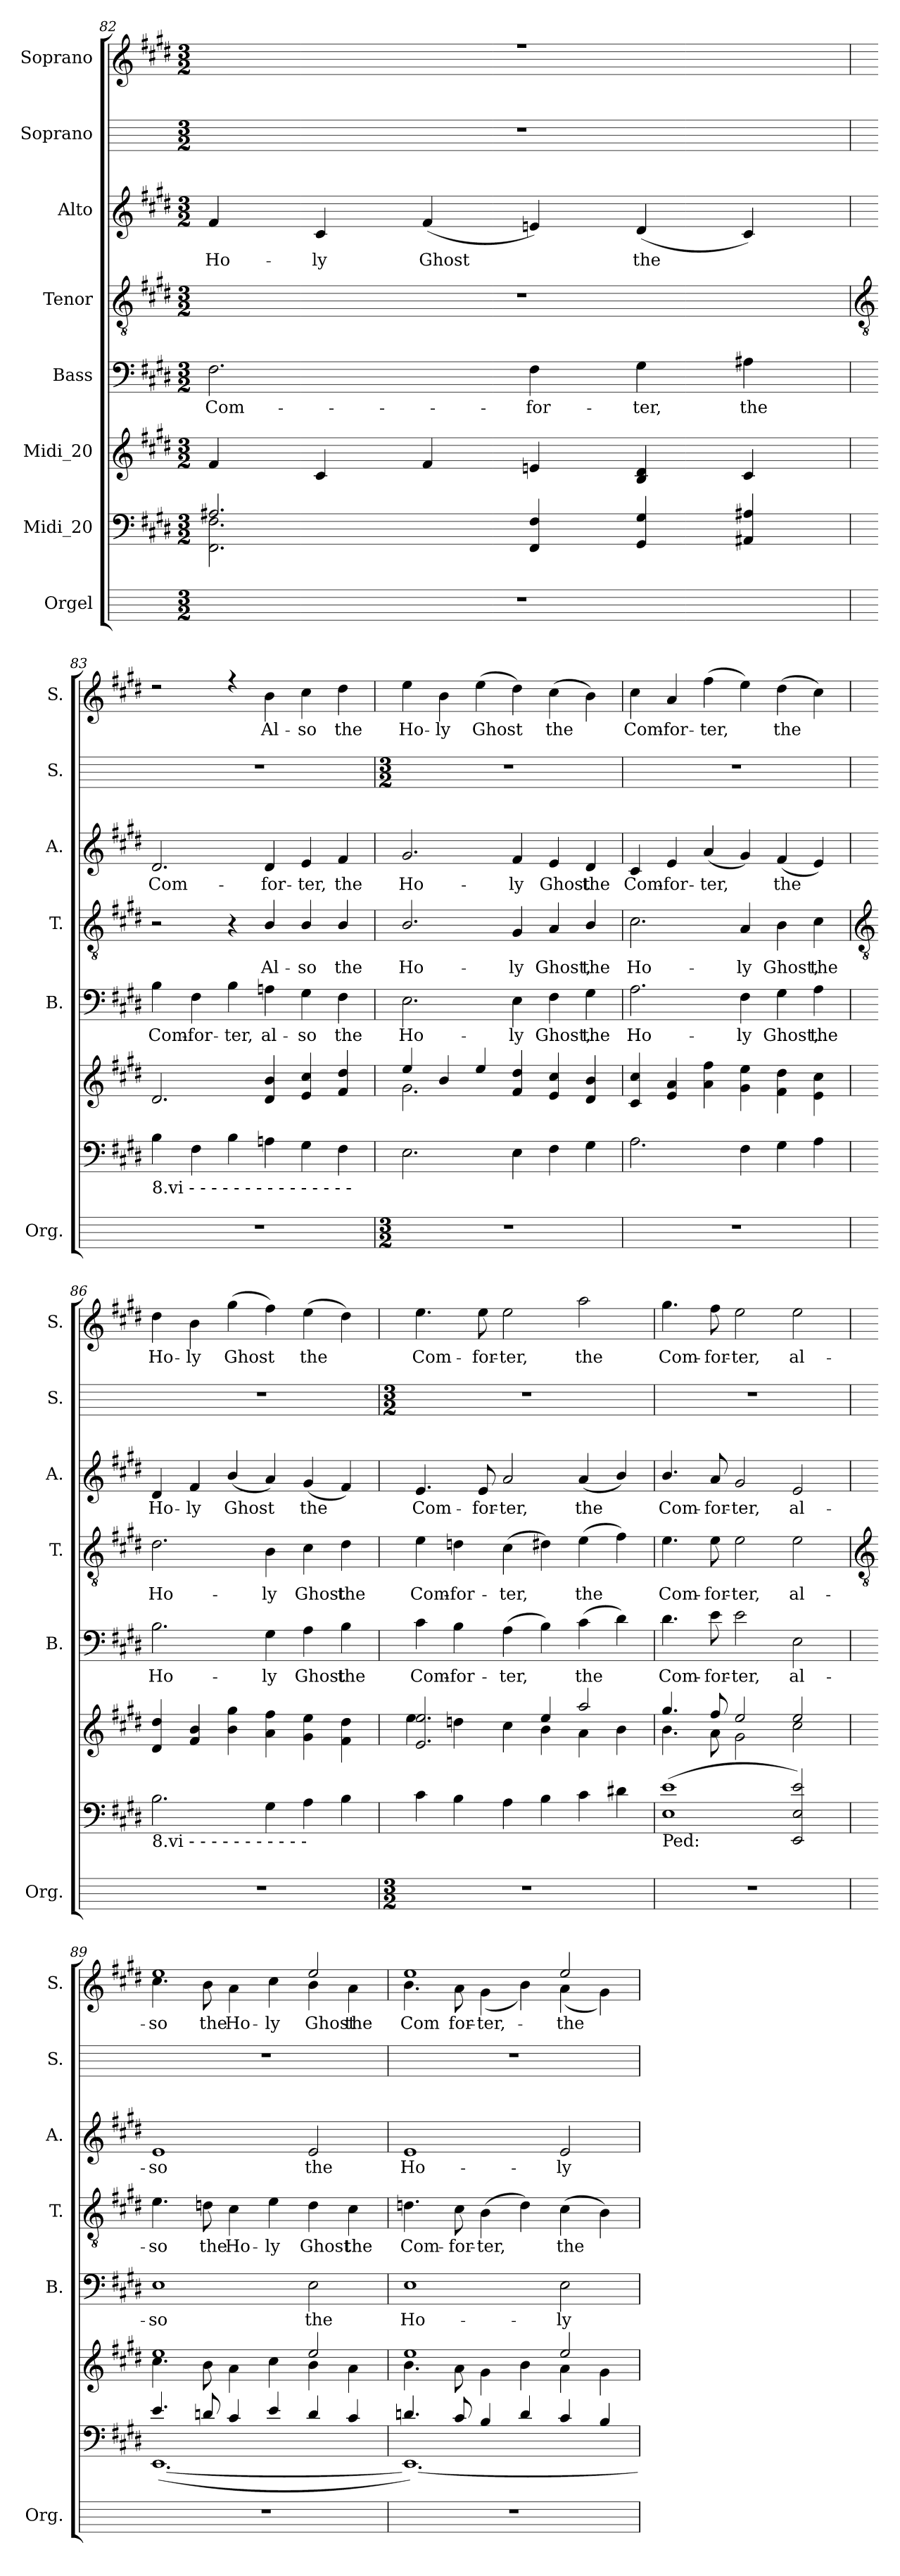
**kern	**kern	**kern	**kern	**text	**kern	**text	**kern	**text	**kern	**kern	**text
*part8	*part7	*part6	*part5	*part5	*part4	*part4	*part3	*part3	*part2	*part1	*part1
*staff8	*staff7	*staff6	*staff5	*staff5	*staff4	*staff4	*staff3	*staff3	*staff2	*staff1	*staff1
*I"Orgel	*I"Midi_20	*I"Midi_20	*I"Bass	*	*I"Tenor	*	*I"Alto	*	*I"Soprano	*I"Soprano	*
*I'Org.	*	*	*I'B.	*	*I'T.	*	*I'A.	*	*I'S.	*I'S.	*
*	*clefF4	*clefG2	*clefF4	*	*clefGv2	*	*clefG2	*	*	*clefG2	*
*	*k[f#c#g#d#]	*k[f#c#g#d#]	*k[f#c#g#d#]	*	*k[f#c#g#d#]	*	*k[f#c#g#d#]	*	*	*k[f#c#g#d#]	*
*	*E:	*E:	*E:	*	*E:	*	*E:	*	*	*E:	*
*M3/2	*M3/2	*M3/2	*M3/2	*	*M3/2	*	*M3/2	*	*M3/2	*M3/2	*
=82	=82	=82	=82	=82	=82	=82	=82	=82	=82	=82	=82
*	*^	*^	*	*	*	*	*	*	*	*	*
!	!	!	!	!	!	!LO:LY:b	!LO:N:vis=1	!	!	!LO:LY:b	!	!LO:N:vis=1	!
*	*	*	*	*	*	*	*	*	*	*	*	*^	*
1.r	2.A#X/	2.FF#\ 2.F#\	4f#/	1.ryy	2.F#	Com-	1.r	.	4f#	Ho-	1.r	1.r	1.ryy	.
!	!	!	!	!	!	!	!	!	!	!LO:LY:b	!	!	!	!
.	.	.	4c#/	.	.	.	.	.	4c#	-ly	.	.	.	.
!	!	!	!	!	!	!	!	!	!	!LO:LY:b	!	!	!	!
.	.	.	4f#/	.	.	.	.	.	(<4f#	Ghost	.	.	.	.
!	!	!	!	!	!	!LO:LY:b	!	!	!	!	!	!	!	!
.	2.ryy	4FF#/ 4F#/	4en/	.	4F#	-for-	.	.	4en)	.	.	.	.	.
!	!	!	!	!	!	!LO:LY:b	!	!	!	!LO:LY:b	!	!	!	!
.	.	4GG#/ 4G#/	4B/ 4d#/	.	4G#	-ter,	.	.	(<4d#	the	.	.	.	.
!	!	!	!	!	!	!LO:LY:b	!	!	!	!	!	!	!	!
.	.	4AA#X/ 4A#X/	4c#/	.	4A#X	the	.	.	4c#)	.	.	.	.	.
!!LO:LB:g=z	!!
=83	=83	=83	=83	=83	=83	=83	=83	=83	=83	=83	=83	=83	=83	=83
*	*	*	*	*	*	*	*clefGv2	*	*	*	*	*	*	*
!	!LO:TX:b:t=8.vi        -        -        -         -        -        -        -       -        -        -        -        -        -        -       -	!	!	!	!	!	!	!	!	!	!	!	!	!
!	!	!	!	!	!	!LO:LY:b	!	!	!	!LO:LY:b	!	!	!	!
1.r	1.ryy	4B\	2.d#/	1.ryy	4B	Com-	2r	.	2.d#	Com-	1.r	2r	1.ryy	.
!	!	!	!	!	!	!LO:LY:b	!	!	!	!	!	!	!	!
.	.	4F#\	.	.	4F#	-for-	.	.	.	.	.	.	.	.
!	!	!	!	!	!	!LO:LY:b	!	!	!	!	!	!	!	!
.	.	4B\	.	.	4B	-ter,	4r	.	.	.	.	4r	.	.
!	!	!	!	!	!	!LO:LY:b	!	!LO:LY:b	!	!LO:LY:b	!	!	!	!LO:LY:b
.	.	4An\	4d#/ 4b/	.	4An	al-	4B/	Al-	4d#	-for-	.	4b\	.	Al-
!	!	!	!	!	!	!LO:LY:b	!	!LO:LY:b	!	!LO:LY:b	!	!	!	!LO:LY:b
.	.	4G#\	4e/ 4cc#/	.	4G#	-so	4B/	-so	4e	-ter,	.	4cc#\	.	-so
!	!	!	!	!	!	!LO:LY:b	!	!LO:LY:b	!	!LO:LY:b	!	!	!	!LO:LY:b
.	.	4F#\	4f#/ 4dd#/	.	4F#	the	4B/	the	4f#	the	.	4dd#\	.	the
!!LO:LB:g=z	!!
=84	=84	=84	=84	=84	=84	=84	=84	=84	=84	=84	=84	=84	=84	=84
*M3/2	*	*	*	*	*	*	*	*	*	*	*M3/2	*	*	*
!	!	!LO:N:vis=1	!	!	!	!LO:LY:b	!	!LO:LY:b	!	!LO:LY:b	!	!	!	!LO:LY:b
1.r	2.E\	1.ryy	4ee/	2.g#\	2.E	Ho-	2.B/	Ho-	2.g#	Ho-	1.r	4ee\	1.ryy	Ho-
!	!	!	!	!	!	!	!	!	!	!	!	!	!	!LO:LY:b
.	.	.	4b/	.	.	.	.	.	.	.	.	4b\	.	-ly
!	!	!	!	!	!	!	!	!	!	!	!	!	!	!LO:LY:b
.	.	.	4ee/	.	.	.	.	.	.	.	.	(>4ee\	.	Ghost
!	!	!	!	!	!	!LO:LY:b	!	!LO:LY:b	!	!LO:LY:b	!	!	!	!
.	4E\	.	4f#/ 4dd#/	2.ryy	4E	-ly	4G#/	-ly	4f#	-ly	.	4dd#\)	.	.
!	!	!	!	!	!	!LO:LY:b	!	!LO:LY:b	!	!LO:LY:b	!	!	!	!LO:LY:b
.	4F#\	.	4e/ 4cc#/	.	4F#	Ghost,	4A/	Ghost,	4e	Ghost	.	(>4cc#\	.	the
!	!	!	!	!	!	!LO:LY:b	!	!LO:LY:b	!	!LO:LY:b	!	!	!	!
.	4G#\	.	4d#/ 4b/	.	4G#	the	4B/	the	4d#	the	.	4b\)	.	.
=85	=85	=85	=85	=85	=85	=85	=85	=85	=85	=85	=85	=85	=85	=85
!	!	!LO:N:vis=1	!	!	!	!LO:LY:b	!	!LO:LY:b	!	!LO:LY:b	!	!	!	!LO:LY:b
1.r	2.A\	1.ryy	4c#/ 4cc#/	1.ryy	2.A	Ho-	2.c#	Ho-	4c#	Com-	1.r	4cc#\	1.ryy	Com-
!	!	!	!	!	!	!	!	!	!	!LO:LY:b	!	!	!	!LO:LY:b
.	.	.	4e/ 4a/	.	.	.	.	.	4e	-for-	.	4a/	.	-for-
!	!	!	!	!	!	!	!	!	!	!LO:LY:b	!	!	!	!LO:LY:b
.	.	.	4a\ 4ff#\	.	.	.	.	.	(<4a	-ter,	.	(>4ff#\	.	-ter,
!	!	!	!	!	!	!LO:LY:b	!	!LO:LY:b	!	!	!	!	!	!
.	4F#\	.	4g#\ 4ee\	.	4F#	-ly	4A	-ly	4g#)	.	.	4ee\)	.	.
!	!	!	!	!	!	!LO:LY:b	!	!LO:LY:b	!	!LO:LY:b	!	!	!	!LO:LY:b
.	4G#\	.	4f#\ 4dd#\	.	4G#	Ghost,	4B	Ghost,	(<4f#	the	.	(>4dd#\	.	the
!	!	!	!	!	!	!LO:LY:b	!	!LO:LY:b	!	!	!	!	!	!
.	4A\	.	4e\ 4cc#\	.	4A	the	4c#	the	4e)	.	.	4cc#\)	.	.
!!LO:LB:g=z	!!
=86	=86	=86	=86	=86	=86	=86	=86	=86	=86	=86	=86	=86	=86	=86
*	*	*	*	*	*	*	*clefGv2	*	*	*	*	*	*	*
!	!LO:TX:b:t=8.vi -        -        -       -        -        -        -       -        -        -        -	!	!	!	!	!	!	!	!	!	!	!	!	!
!	!	!LO:N:vis=1	!	!	!	!LO:LY:b	!	!LO:LY:b	!	!LO:LY:b	!	!	!	!LO:LY:b
1.r	2.B\	1.ryy	4d#/ 4dd#/	1.ryy	2.B	Ho-	2.d#	Ho-	4d#	Ho-	1.r	4dd#\	1.ryy	Ho-
!	!	!	!	!	!	!	!	!	!	!LO:LY:b	!	!	!	!LO:LY:b
.	.	.	4f#/ 4b/	.	.	.	.	.	4f#	-ly	.	4b\	.	-ly
!	!	!	!	!	!	!	!	!	!	!LO:LY:b	!	!	!	!LO:LY:b
.	.	.	4b\ 4gg#\	.	.	.	.	.	(<4b/	Ghost	.	(>4gg#\	.	Ghost
!	!	!	!	!	!	!LO:LY:b	!	!LO:LY:b	!	!	!	!	!	!
.	4G#\	.	4a\ 4ff#\	.	4G#	-ly	4B	-ly	4a/)	.	.	4ff#\)	.	.
!	!	!	!	!	!	!LO:LY:b	!	!LO:LY:b	!	!LO:LY:b	!	!	!	!LO:LY:b
.	4A\	.	4g#\ 4ee\	.	4A	Ghost	4c#	Ghost	(<4g#/	the	.	(>4ee\	.	the
!	!	!	!	!	!	!LO:LY:b	!	!LO:LY:b	!	!	!	!	!	!
.	4B\	.	4f#\ 4dd#\	.	4B	the	4d#	the	4f#/)	.	.	4dd#\)	.	.
!!LO:LB:g=z	!!
=87	=87	=87	=87	=87	=87	=87	=87	=87	=87	=87	=87	=87	=87	=87
*M3/2	*	*	*	*	*	*	*	*	*	*	*M3/2	*	*	*
!	!	!	!	!	!	!LO:LY:b	!	!LO:LY:b	!	!LO:LY:b	!	!	!	!LO:LY:b
1.r	4c#\	1.ryy	2.e/ 2.ee/	4ee\	4c#	Com-	4e	Com-	4.e/	Com-	1.r	4.ee\	1.ryy	Com-
!	!	!	!	!	!	!LO:LY:b	!	!LO:LY:b	!	!	!	!	!	!
.	4B\	.	.	4ddn\	4B	-for-	4dn	-for-	.	.	.	.	.	.
!	!	!	!	!	!	!	!	!	!	!LO:LY:b	!	!	!	!LO:LY:b
.	.	.	.	.	.	.	.	.	8e/	-for-	.	8ee\	.	-for-
!	!	!	!	!	!	!LO:LY:b	!	!LO:LY:b	!	!LO:LY:b	!	!	!	!LO:LY:b
.	4A\	.	.	4cc#\	(>4A	-ter,	(>4c#	-ter,	2a/	-ter,	.	2ee\	.	-ter,
.	4B\	.	4ee/	4b\	4B)	.	4d#X)	.	.	.	.	.	.	.
!	!	!	!	!	!	!LO:LY:b	!	!LO:LY:b	!	!LO:LY:b	!	!	!	!LO:LY:b
.	4c#\	.	2aa/	4a\	(>4c#	the	(>4e	the	(<4a/	the	.	2aa\	.	the
.	4d#X\	.	.	4b\	4d#)	.	4f#)	.	4b/)	.	.	.	.	.
=88	=88	=88	=88	=88	=88	=88	=88	=88	=88	=88	=88	=88	=88	=88
!	!LO:TX:b:t=Ped&colon;	!	!	!	!	!	!	!	!	!	!	!	!	!
!	!	!	!	!	!	!LO:LY:b	!	!LO:LY:b	!	!LO:LY:b	!	!	!	!LO:LY:b
1.r	(<1E/ 1e/	1.ryy	4.gg#/	4.b\	4.d#	Com-	4.e	Com-	4.b/	Com-	1.r	4.gg#\	1.ryy	Com-
!	!	!	!	!	!	!LO:LY:b	!	!LO:LY:b	!	!LO:LY:b	!	!	!	!LO:LY:b
.	.	.	8ff#/	8a\	8e	-for-	8e	-for-	8a	-for-	.	8ff#\	.	-for-
!	!	!	!	!	!	!LO:LY:b	!	!LO:LY:b	!	!LO:LY:b	!	!	!	!LO:LY:b
.	.	.	2ee/	2g#\	2e	-ter,	2e	-ter,	2g#	-ter,	.	2ee\	.	-ter,
!	!	!	!	!	!	!LO:LY:b	!	!LO:LY:b	!	!LO:LY:b	!	!	!	!LO:LY:b
.	2EE/ 2E/ 2e/)	.	2ee/	2cc#\	2E	al-	2e	al-	2e	al-	.	2ee\	.	al-
!!LO:LB:g=z	!!
=89	=89	=89	=89	=89	=89	=89	=89	=89	=89	=89	=89	=89	=89	=89
*	*	*	*	*	*	*	*clefGv2	*	*	*	*	*	*	*
!	!	!	!	!	!	!LO:LY:b	!	!LO:LY:b	!	!LO:LY:b	!	!	!	!LO:LY:a
!	!	!	!	!	!	!	!	!	!	!	!	!	!	!LO:LY:b
1.r	4.e/	(<[1.EE\	1ee/	4.cc#\	1E	-so	4.e	-so	1e	-so	1.r	1ee/	4.cc#\	so
!	!	!	!	!	!	!	!	!LO:LY:b	!	!	!	!	!	!LO:LY:b
.	8dn/	.	.	8b\	.	.	8dn	the	.	.	.	.	8b\	the
!	!	!	!	!	!	!	!	!LO:LY:b	!	!	!	!	!	!LO:LY:b
.	4c#/	.	.	4a\	.	.	4c#	Ho-	.	.	.	.	4a\	Ho-
!	!	!	!	!	!	!	!	!LO:LY:b	!	!	!	!	!	!LO:LY:b
.	4e/	.	.	4cc#\	.	.	4e	-ly	.	.	.	.	4cc#\	-ly
!	!	!	!	!	!	!LO:LY:b	!	!LO:LY:b	!	!LO:LY:b	!	!	!	!LO:LY:a
!	!	!	!	!	!	!	!	!	!	!	!	!	!	!LO:LY:b
.	4d/	.	2ee/	4b\	2E	the	4d	Ghost	2e	the	.	2ee/	4b\	Ghost
!	!	!	!	!	!	!	!	!LO:LY:b	!	!	!	!	!	!LO:LY:b
.	4c#/	.	.	4a\	.	.	4c#	the	.	.	.	.	4a\	the
=90	=90	=90	=90	=90	=90	=90	=90	=90	=90	=90	=90	=90	=90	=90
!	!	!	!	!	!	!LO:LY:b	!	!LO:LY:b	!	!LO:LY:b	!	!	!	!LO:LY:a
!	!	!	!	!	!	!	!	!	!	!	!	!	!	!LO:LY:b
1.r	4.dn/	1.EE\_)	1ee/	4.b\	1E	Ho-	4.dn	Com-	1e	Ho-	1.r	1ee/	4.b\	Com-
!	!	!	!	!	!	!	!	!LO:LY:b	!	!	!	!	!	!LO:LY:b
.	8c#/	.	.	8a\	.	.	8c#	-for-	.	.	.	.	8a\	-for-
!	!	!	!	!	!	!	!	!LO:LY:b	!	!	!	!	!	!LO:LY:b
.	4B/	.	.	4g#\	.	.	(>4B	-ter,	.	.	.	.	(<4g#\	-ter,
.	4d/	.	.	4b\	.	.	4d)	.	.	.	.	.	4b\)	.
!	!	!	!	!	!	!LO:LY:b	!	!LO:LY:b	!	!LO:LY:b	!	!	!	!LO:LY:a
!	!	!	!	!	!	!	!	!	!	!	!	!	!	!LO:LY:b
.	4c#/	.	2ee/	4a\	2E	-ly	(>4c#	the	2e	-ly	.	2ee/	(<4a\	the
.	4B/	.	.	4g#\	.	.	4B)	.	.	.	.	.	4g#\)	.
*	*v	*v	*	*	*	*	*	*	*	*	*	*v	*v	*
*	*	*v	*v	*	*	*	*	*	*	*	*	*
=	=	=	=	=	=	=	=	=	=	=	=
*-	*-	*-	*-	*-	*-	*-	*-	*-	*-	*-	*-
